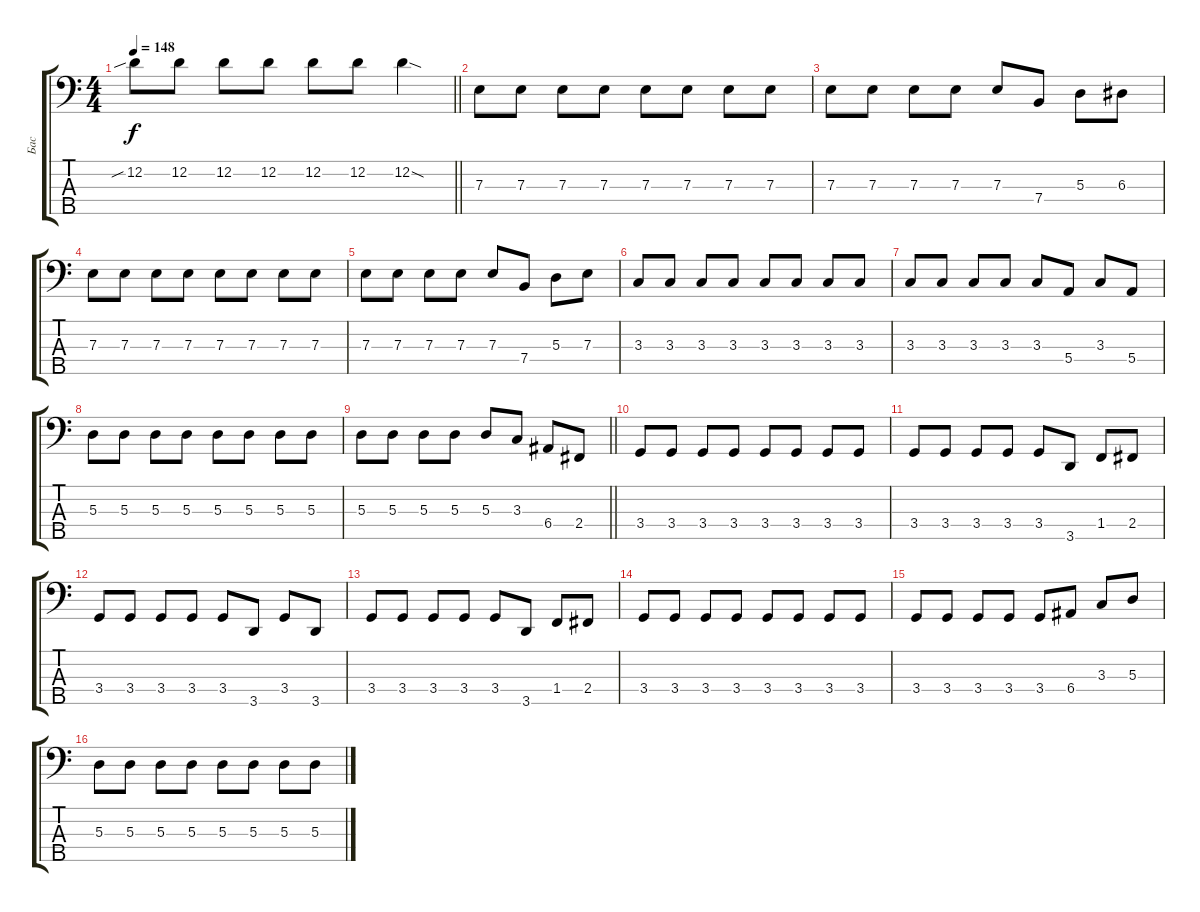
\track ("Бас" "Бас") {instrument electricbassfinger}
\staff {score tabs}
\tuning (G2 D2 A1 E1 B0) {hide}
\ts (4 4)
\tempo 148
\clef f4
\barLineRight lightlight
\ks c
12.2{sib}.8{dy f} 12.2.8 12.2.8 12.2.8 12.2.8 12.2.8 12.2{sod}.4 |
7.3.8 7.3.8 7.3.8 7.3.8 7.3.8 7.3.8 7.3.8 7.3.8 |
7.3.8 7.3.8 7.3.8 7.3.8 7.3.8 7.4.8 5.3.8 6.3.8 |
7.3.8 7.3.8 7.3.8 7.3.8 7.3.8 7.3.8 7.3.8 7.3.8 |
7.3.8 7.3.8 7.3.8 7.3.8 7.3.8 7.4.8 5.3.8 7.3.8 |
3.3.8 3.3.8 3.3.8 3.3.8 3.3.8 3.3.8 3.3.8 3.3.8 |
3.3.8 3.3.8 3.3.8 3.3.8 3.3.8 5.4.8 3.3.8 5.4.8 |
5.3.8 5.3.8 5.3.8 5.3.8 5.3.8 5.3.8 5.3.8 5.3.8 |
\barLineRight lightlight
5.3.8 5.3.8 5.3.8 5.3.8 5.3.8 3.3.8 6.4.8 2.4.8 |
3.4.8 3.4.8 3.4.8 3.4.8 3.4.8 3.4.8 3.4.8 3.4.8 |
3.4.8 3.4.8 3.4.8 3.4.8 3.4.8 3.5.8 1.4.8 2.4.8 |
3.4.8 3.4.8 3.4.8 3.4.8 3.4.8 3.5.8 3.4.8 3.5.8 |
3.4.8 3.4.8 3.4.8 3.4.8 3.4.8 3.5.8 1.4.8 2.4.8 |
3.4.8 3.4.8 3.4.8 3.4.8 3.4.8 3.4.8 3.4.8 3.4.8 |
3.4.8 3.4.8 3.4.8 3.4.8 3.4.8 6.4.8 3.3.8 5.3.8 |
5.3.8 5.3.8 5.3.8 5.3.8 5.3.8 5.3.8 5.3.8 5.3.8
